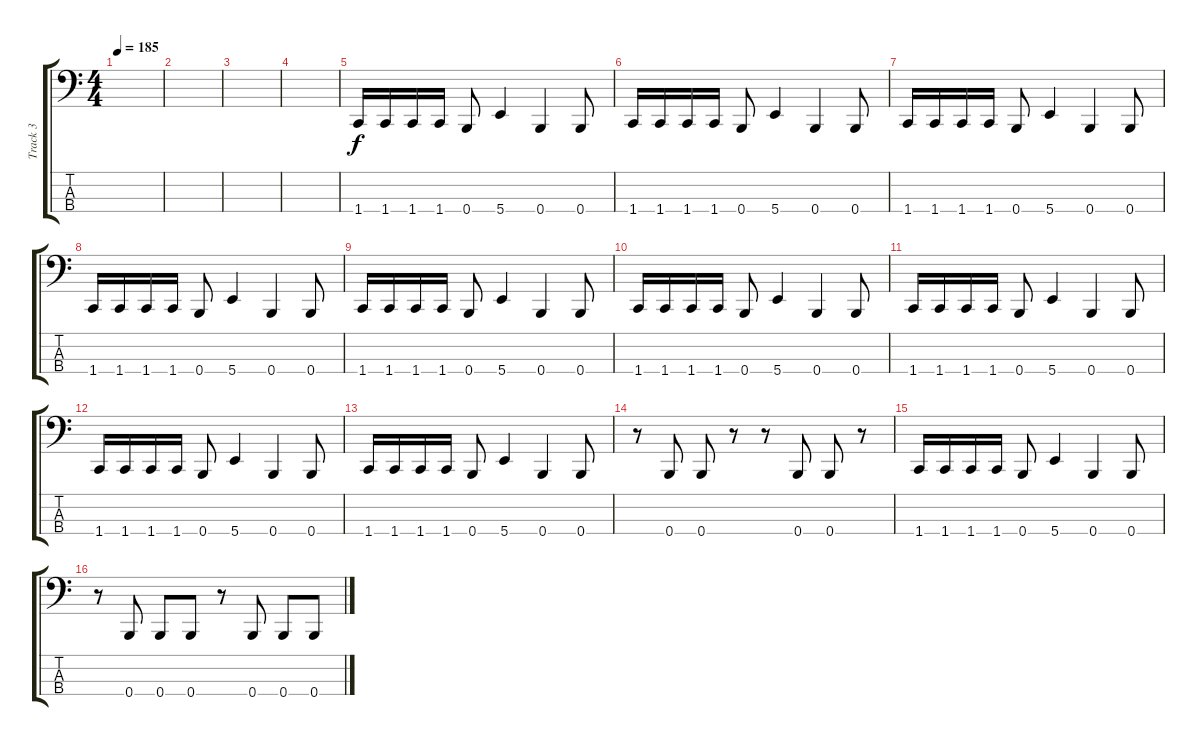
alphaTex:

\track ("Track 3" "Track 3") {instrument electricbasspick}
\staff {score tabs}
\tuning (E2 B1 Gb1 B0) {hide}
\ts (4 4)
\tempo 185
\clef f4
\ks c
|
|
|
|
1.4.16 1.4.16 1.4.16 1.4.16 0.4.8 5.4.4 0.4.4 0.4.8 |
1.4.16 1.4.16 1.4.16 1.4.16 0.4.8 5.4.4 0.4.4 0.4.8 |
1.4.16 1.4.16 1.4.16 1.4.16 0.4.8 5.4.4 0.4.4 0.4.8 |
1.4.16 1.4.16 1.4.16 1.4.16 0.4.8 5.4.4 0.4.4 0.4.8 |
1.4.16 1.4.16 1.4.16 1.4.16 0.4.8 5.4.4 0.4.4 0.4.8 |
1.4.16 1.4.16 1.4.16 1.4.16 0.4.8 5.4.4 0.4.4 0.4.8 |
1.4.16 1.4.16 1.4.16 1.4.16 0.4.8 5.4.4 0.4.4 0.4.8 |
1.4.16 1.4.16 1.4.16 1.4.16 0.4.8 5.4.4 0.4.4 0.4.8 |
1.4.16 1.4.16 1.4.16 1.4.16 0.4.8 5.4.4 0.4.4 0.4.8 |
r.8 0.4.8 0.4.8 r.8 r.8 0.4.8 0.4.8 r.8 |
1.4.16 1.4.16 1.4.16 1.4.16 0.4.8 5.4.4 0.4.4 0.4.8 |
r.8 0.4.8 0.4.8 0.4.8 r.8 0.4.8 0.4.8 0.4.8
